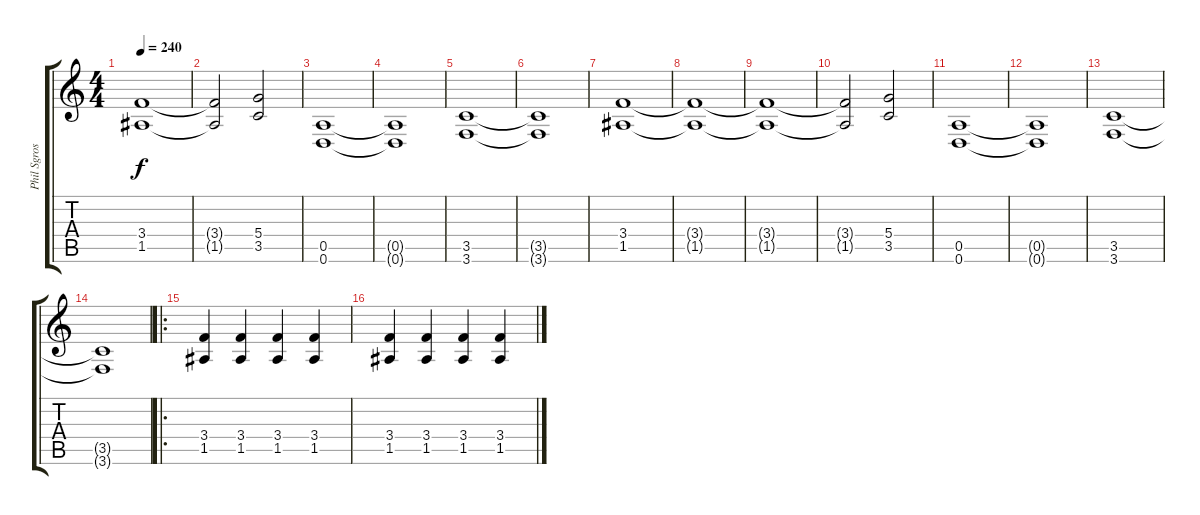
\track ("Phil Sgrosso" "Phil Sgros") {instrument distortionguitar}
\staff {score tabs}
\tuning (E4 B3 G3 D3 A2 D2) {hide}
\ts (4 4)
\tempo 240
\clef g2
\ks c
(3.4 1.5).1{dy f} |
(3.4{t} 1.5{t}).2 (5.4 3.5).2 |
(0.5 0.6).1 |
(0.5{t} 0.6{t}).1 |
(3.5 3.6).1 |
(3.5{t} 3.6{t}).1 |
(3.4 1.5).1 |
(3.4{t} 1.5{t}).1 |
(3.4{t} 1.5{t}).1 |
(3.4{t} 1.5{t}).2 (5.4 3.5).2 |
(0.5 0.6).1 |
(0.5{t} 0.6{t}).1 |
(3.5 3.6).1 |
(3.5{t} 3.6{t}).1 |
\ro
(3.4 1.5).4 (3.4 1.5).4 (3.4 1.5).4 (3.4 1.5).4 |
(3.4 1.5).4 (3.4 1.5).4 (3.4 1.5).4 (3.4 1.5).4
